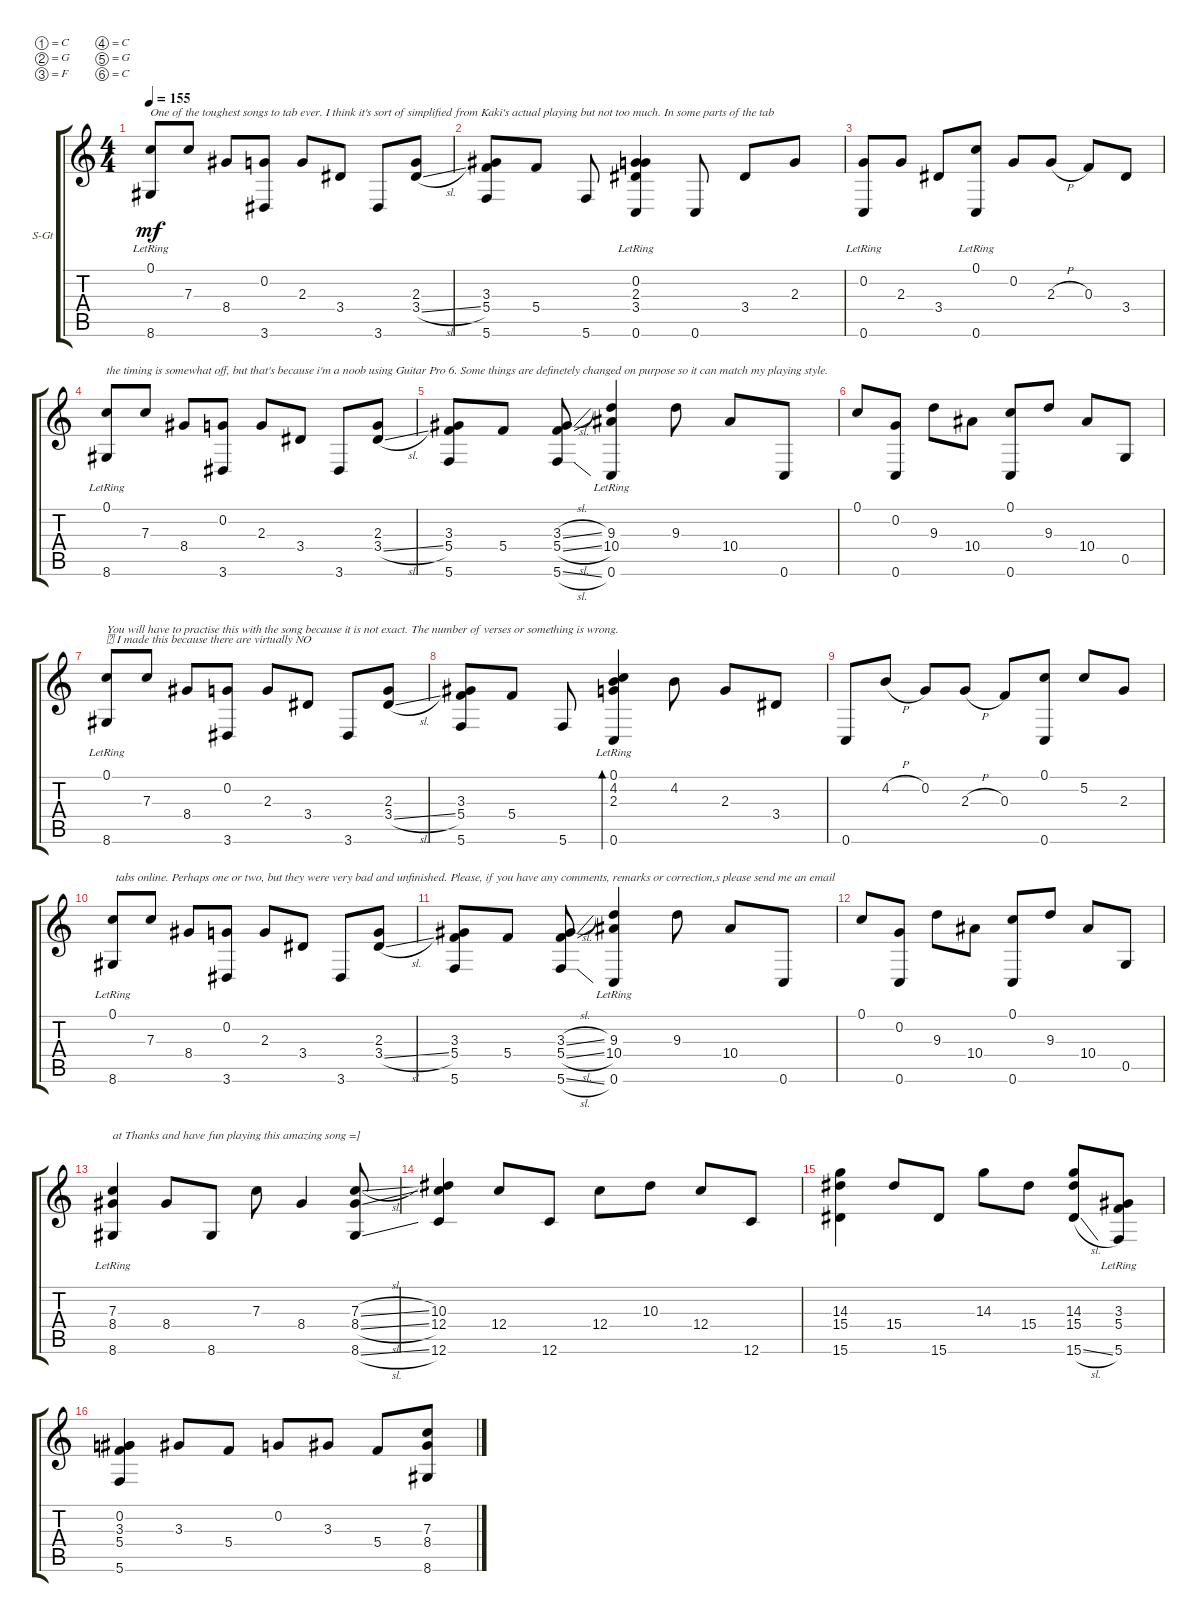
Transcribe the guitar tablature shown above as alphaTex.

\defaultSystemsLayout 4
\bracketExtendMode groupsimilarinstruments
\firstSystemTrackNameOrientation horizontal
\otherSystemsTrackNameOrientation horizontal
\track ("Steel Guitar" "S-Gt") {instrument acousticguitarsteel}
\staff {score tabs}
\tuning (C4 G3 F3 C3 G2 C2)
\ts (4 4)
\tempo 155
\clef g2
\ks c
(8.6 0.1{lr}).8{txt "One of the toughest songs to tab ever. I think it's sort of simplified from Kaki's actual playing but not too much. In some parts of the tab " dy mf instrument acousticguitarsteel} 7.3.8 8.4.8 (3.6 0.2).8 2.3.8 3.4.8 3.6.8 (3.4{sl} 2.3).8 |
(5.4 3.3 5.6).8 5.4.8 5.6.8 (0.6 3.4 2.3 0.2{lr}).4 0.6.8 3.4.8 2.3.8 |
(0.2 0.6{lr}).8 2.3.8 3.4.8 (0.1 0.6{lr}).8 0.2.8 2.3{h}.8 0.3.8 3.4.8 |
(8.6 0.1{lr}).8{txt "the timing is somewhat off, but that's because i'm a noob using Guitar Pro 6. Some things are definetely changed on purpose so it can match my playing style. "} 7.3.8 8.4.8 (3.6 0.2).8 2.3.8 3.4.8 3.6.8 (3.4{sl} 2.3).8 |
(5.4 3.3 5.6).8 5.4.8 (5.6{sl} 5.4{sl} 3.3{sl}).8 (0.6{lr} 10.4{lr} 9.3{lr}).4 9.3.8 10.4.8 0.6.8 |
0.1.8 (0.2 0.6).8 9.3.8 10.4.8 (0.1 0.6).8 9.3.8 10.4.8 0.5.8 |
(8.6 0.1{lr}).8{txt "You will have to practise this with the song because it is not exact. The number of verses or something is wrong.\n\t I made this because there are virtually NO"} 7.3.8 8.4.8 (3.6 0.2).8 2.3.8 3.4.8 3.6.8 (3.4{sl} 2.3).8 |
(5.4 3.3 5.6).8 5.4.8 5.6.8 (0.6 2.3 4.2{lr} 0.1).4{bd 330} 4.2.8 2.3.8 3.4.8 |
0.6.8 4.2{h}.8 0.2.8 2.3{h}.8 0.3.8 (0.1 0.6).8 5.2.8 2.3.8 |
(8.6 0.1{lr}).8{txt " tabs online. Perhaps one or two, but they were very bad and unfinished. Please, if you have any comments, remarks or correction,s please send me an email"} 7.3.8 8.4.8 (3.6 0.2).8 2.3.8 3.4.8 3.6.8 (3.4{sl} 2.3).8 |
(5.4 3.3 5.6).8 5.4.8 (5.6{sl} 5.4{sl} 3.3{sl}).8 (0.6{lr} 10.4{lr} 9.3{lr}).4 9.3.8 10.4.8 0.6.8 |
0.1.8 (0.2 0.6).8 9.3.8 10.4.8 (0.1 0.6).8 9.3.8 10.4.8 0.5.8 |
(7.3 8.4 8.6{lr}).4{txt "at Thanks and have fun playing this amazing song =]"} 8.4.8 8.6.8 7.3.8 8.4.4 (8.6{sl} 8.4{sl} 7.3{sl}).8 |
(10.3 12.4 12.6).4 12.4.8 12.6.8 12.4.8 10.3.8 12.4.8 12.6.8 |
(14.3 15.4 15.6).4 15.4.8 15.6.8 14.3.8 15.4.8 (15.6{sl} 15.4 14.3).8 (3.3{lr} 5.4 5.6{lr}).8 |
(3.3 5.4 5.6 0.2).4 3.3.8 5.4.8 0.2.8 3.3.8 5.4.8 (8.6 8.4 7.3).8
